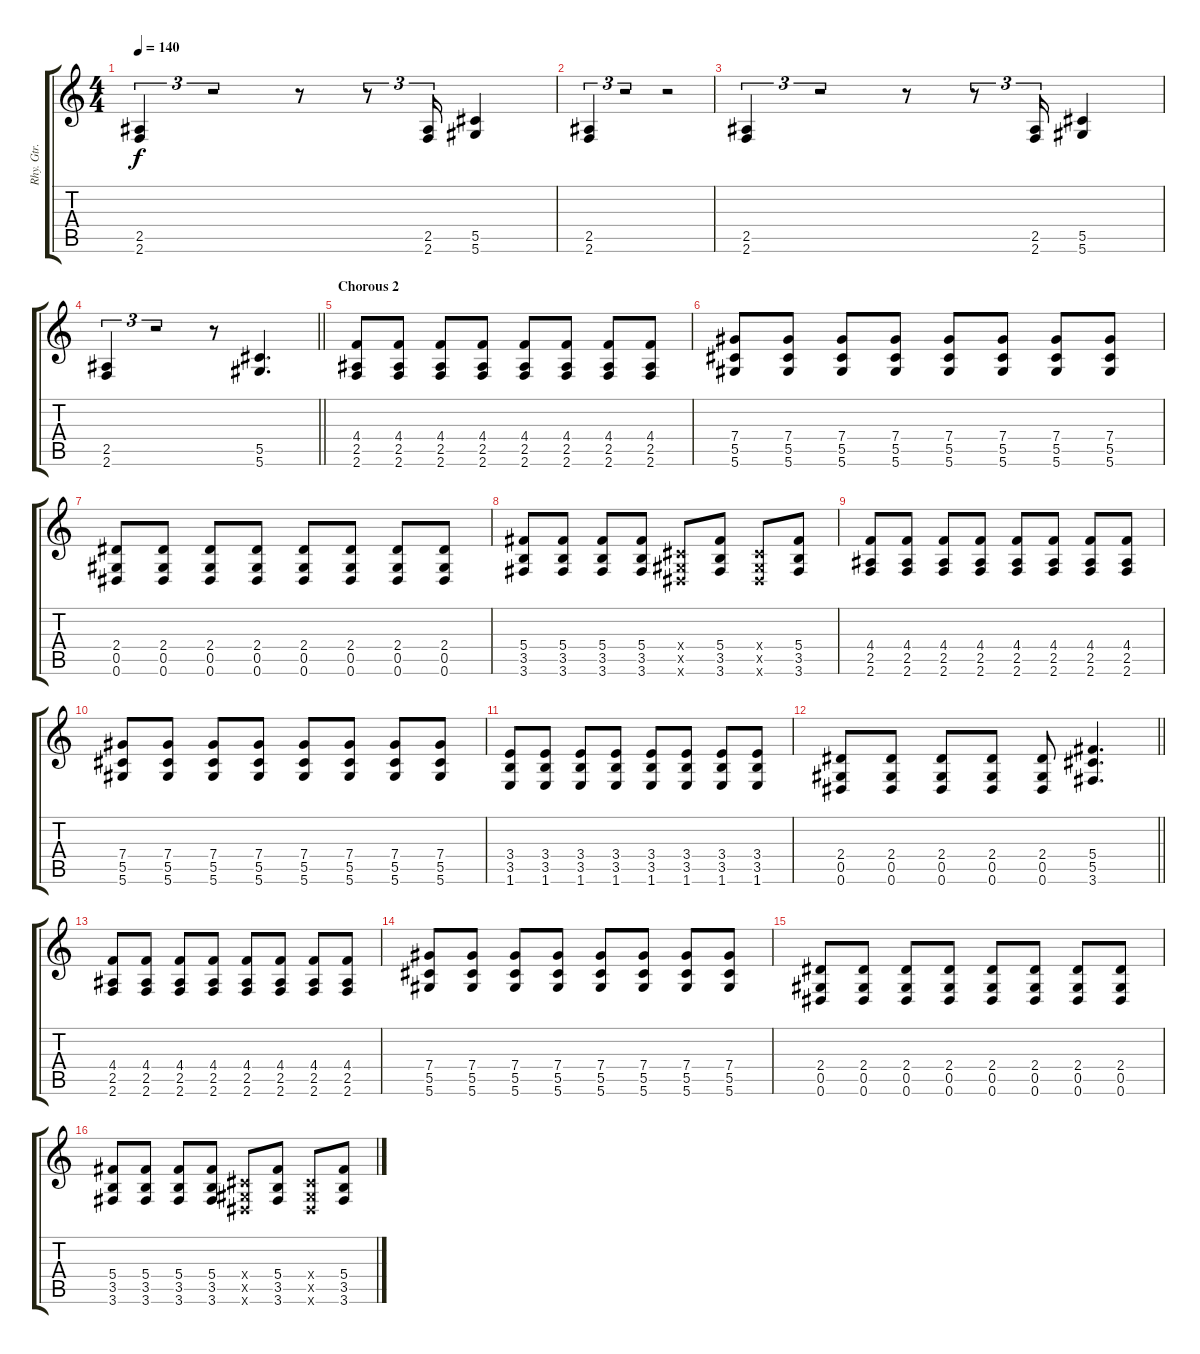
\track ("Rhy. Gtr. 1" "Rhy. Gtr. ") {instrument distortionguitar}
\staff {score tabs}
\tuning (Eb4 Bb3 Gb3 Db3 Ab2 Eb2) {hide}
\ts (4 4)
\tempo 140
\clef g2
\ks c
(2.5 2.6).4{tu (3 2) dy f} r.2{tu (3 2)} r.8 r.8{tu (3 2)} (2.5 2.6).16{tu (3 2)} (5.5 5.6).4 |
(2.5 2.6).4{tu (3 2)} r.2{tu (3 2)} r.2 |
(2.5 2.6).4{tu (3 2)} r.2{tu (3 2)} r.8 r.8{tu (3 2)} (2.5 2.6).16{tu (3 2)} (5.5 5.6).4 |
\barLineRight lightlight
(2.5 2.6).4{tu (3 2)} r.2{tu (3 2)} r.8 (5.5 5.6).4{d} |
\section ("" "Chorous 2")
(4.4 2.5 2.6).8 (4.4 2.5 2.6).8 (4.4 2.5 2.6).8 (4.4 2.5 2.6).8 (4.4 2.5 2.6).8 (4.4 2.5 2.6).8 (4.4 2.5 2.6).8 (4.4 2.5 2.6).8 |
(7.4 5.5 5.6).8 (7.4 5.5 5.6).8 (7.4 5.5 5.6).8 (7.4 5.5 5.6).8 (7.4 5.5 5.6).8 (7.4 5.5 5.6).8 (7.4 5.5 5.6).8 (7.4 5.5 5.6).8 |
(2.4 0.5 0.6).8 (2.4 0.5 0.6).8 (2.4 0.5 0.6).8 (2.4 0.5 0.6).8 (2.4 0.5 0.6).8 (2.4 0.5 0.6).8 (2.4 0.5 0.6).8 (2.4 0.5 0.6).8 |
(5.4 3.5 3.6).8 (5.4 3.5 3.6).8 (5.4 3.5 3.6).8 (5.4 3.5 3.6).8 (0.4{x} 0.5{x} 0.6{x}).8 (5.4 3.5 3.6).8 (0.4{x} 0.5{x} 0.6{x}).8 (5.4 3.5 3.6).8 |
(4.4 2.5 2.6).8 (4.4 2.5 2.6).8 (4.4 2.5 2.6).8 (4.4 2.5 2.6).8 (4.4 2.5 2.6).8 (4.4 2.5 2.6).8 (4.4 2.5 2.6).8 (4.4 2.5 2.6).8 |
(7.4 5.5 5.6).8 (7.4 5.5 5.6).8 (7.4 5.5 5.6).8 (7.4 5.5 5.6).8 (7.4 5.5 5.6).8 (7.4 5.5 5.6).8 (7.4 5.5 5.6).8 (7.4 5.5 5.6).8 |
(3.4 3.5 1.6).8 (3.4 3.5 1.6).8 (3.4 3.5 1.6).8 (3.4 3.5 1.6).8 (3.4 3.5 1.6).8 (3.4 3.5 1.6).8 (3.4 3.5 1.6).8 (3.4 3.5 1.6).8 |
\barLineRight lightlight
(2.4 0.5 0.6).8 (2.4 0.5 0.6).8 (2.4 0.5 0.6).8 (2.4 0.5 0.6).8 (2.4 0.5 0.6).8 (5.4 5.5 3.6).4{d} |
\section ("" "")
(4.4 2.5 2.6).8 (4.4 2.5 2.6).8 (4.4 2.5 2.6).8 (4.4 2.5 2.6).8 (4.4 2.5 2.6).8 (4.4 2.5 2.6).8 (4.4 2.5 2.6).8 (4.4 2.5 2.6).8 |
(7.4 5.5 5.6).8 (7.4 5.5 5.6).8 (7.4 5.5 5.6).8 (7.4 5.5 5.6).8 (7.4 5.5 5.6).8 (7.4 5.5 5.6).8 (7.4 5.5 5.6).8 (7.4 5.5 5.6).8 |
(2.4 0.5 0.6).8 (2.4 0.5 0.6).8 (2.4 0.5 0.6).8 (2.4 0.5 0.6).8 (2.4 0.5 0.6).8 (2.4 0.5 0.6).8 (2.4 0.5 0.6).8 (2.4 0.5 0.6).8 |
(5.4 3.5 3.6).8 (5.4 3.5 3.6).8 (5.4 3.5 3.6).8 (5.4 3.5 3.6).8 (0.4{x} 0.5{x} 0.6{x}).8 (5.4 3.5 3.6).8 (0.4{x} 0.5{x} 0.6{x}).8 (5.4 3.5 3.6).8
